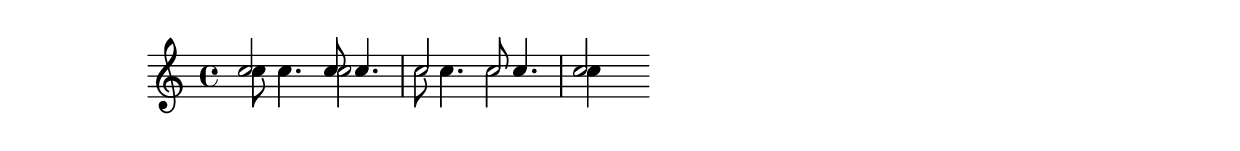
\version "1.7.6"
\header {
    texidoc =

    "If @code{merge-differently-headed}, then
open note heads may be merged with black noteheads, but only
if the black note heads are from 8th or shorter notes.
"
    
}
\score { \notes \context Staff\relative c''<
\context Voice = VA {
    \voiceOne
    c2 c8 c4.
    
    \property Staff.NoteCollision \override #'merge-differently-headed = ##t
    c2
    c8 c4.
    c2
}
\context Voice = VB {
    \voiceTwo
    c8 c4.
    c2
    c8 c4.
    c2
    c4
}
    >
	 }
%% new-chords-done %%